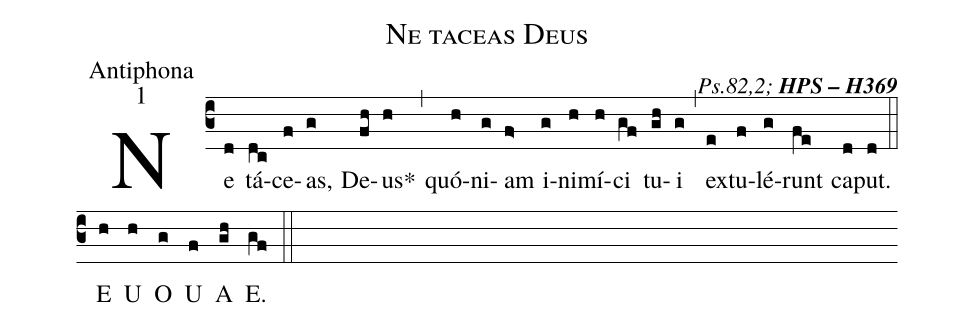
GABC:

name:Ne taceas Deus;
office-part:Antiphona;
mode:1;
commentary:{\itshape\mdseries Ps.82,2;\/} {\bfseries HPS -- H369};
%%
(c3) Ne(d) tá(dc)ce(f)as,(g) De(fh)us<sp>*</sp>(h) (,)
quó(h)ni(g)am(f>) i(g)ni(h)mí(h)ci(gf) tu(gh)i(g) (,)
ex(e)tu(f)lé(g)runt(fe) ca(d)put.(d)
(::) <eu> E(h) U(h) O(g) U(f) A(gh) E.(gf)  </eu> (::)
